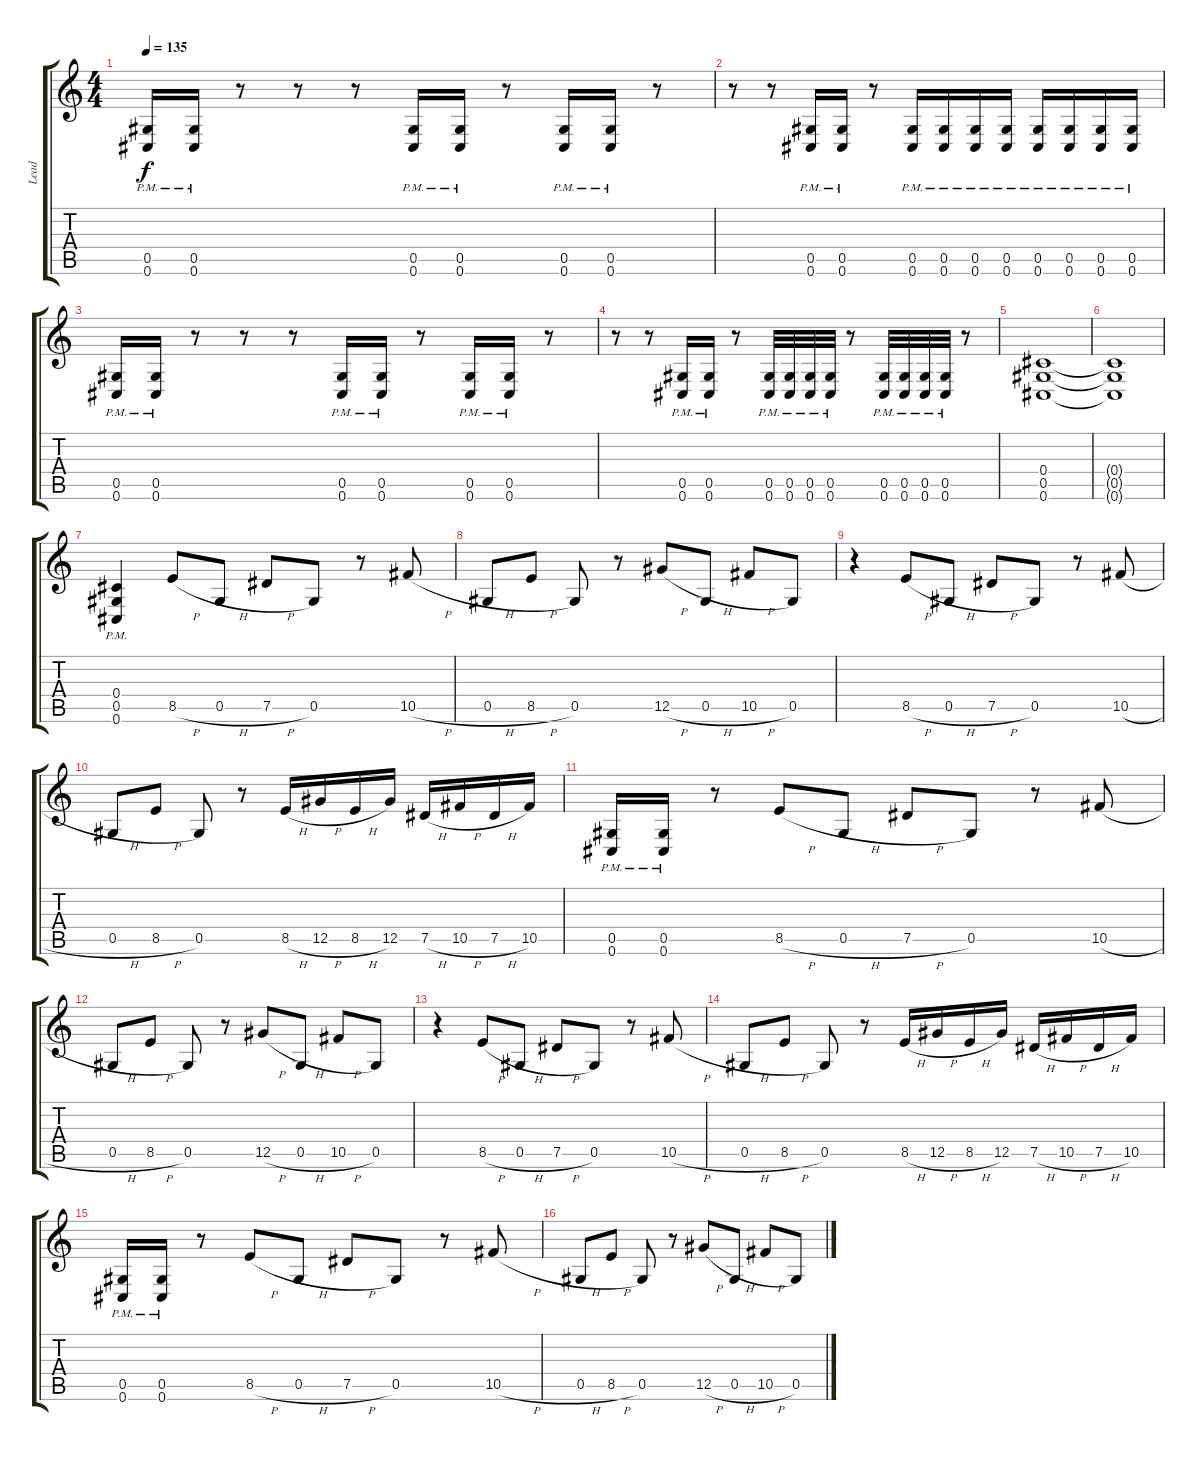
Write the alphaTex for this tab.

\track ("Lead" "Lead") {instrument distortionguitar}
\staff {score tabs}
\tuning (Eb4 Bb3 Gb3 Db3 Ab2 Db2) {hide}
\ts (4 4)
\tempo 135
\clef g2
\ks c
(0.5{pm} 0.6{pm}).16{dy f} (0.5{pm} 0.6{pm}).16 r.8 r.8 r.8 (0.5{pm} 0.6{pm}).16 (0.5{pm} 0.6{pm}).16 r.8 (0.5{pm} 0.6{pm}).16 (0.5{pm} 0.6{pm}).16 r.8 |
r.8 r.8 (0.5{pm} 0.6{pm}).16 (0.5{pm} 0.6{pm}).16 r.8 (0.5{pm} 0.6{pm}).16 (0.5{pm} 0.6{pm}).16 (0.5{pm} 0.6{pm}).16 (0.5{pm} 0.6{pm}).16 (0.5{pm} 0.6{pm}).16 (0.5{pm} 0.6{pm}).16 (0.5{pm} 0.6{pm}).16 (0.5{pm} 0.6{pm}).16 |
(0.5{pm} 0.6{pm}).16 (0.5{pm} 0.6{pm}).16 r.8 r.8 r.8 (0.5{pm} 0.6{pm}).16 (0.5{pm} 0.6{pm}).16 r.8 (0.5{pm} 0.6{pm}).16 (0.5{pm} 0.6{pm}).16 r.8 |
r.8 r.8 (0.5{pm} 0.6{pm}).16 (0.5{pm} 0.6{pm}).16 r.8 (0.5{pm} 0.6{pm}).32 (0.5{pm} 0.6{pm}).32 (0.5{pm} 0.6{pm}).32 (0.5{pm} 0.6{pm}).32 r.8 (0.5{pm} 0.6{pm}).32 (0.5{pm} 0.6{pm}).32 (0.5{pm} 0.6{pm}).32 (0.5{pm} 0.6{pm}).32 r.8 |
(0.4 0.5 0.6).1 |
(0.4{t} 0.5{t} 0.6{t}).1 |
(0.4{pm} 0.5{pm} 0.6{pm}).4 8.5{h}.8 0.5{h}.8 7.5{h}.8 0.5.8 r.8 10.5{h}.8 |
0.5{h}.8 8.5{h}.8 0.5.8 r.8 12.5{h}.8 0.5{h}.8 10.5{h}.8 0.5.8 |
r.4 8.5{h}.8 0.5{h}.8 7.5{h}.8 0.5.8 r.8 10.5{h}.8 |
0.5{h}.8 8.5{h}.8 0.5.8 r.8 8.5{h}.16 12.5{h}.16 8.5{h}.16 12.5.16 7.5{h}.16 10.5{h}.16 7.5{h}.16 10.5.16 |
(0.5{pm} 0.6{pm}).16 (0.5{pm} 0.6{pm}).16 r.8 8.5{h}.8 0.5{h}.8 7.5{h}.8 0.5.8 r.8 10.5{h}.8 |
0.5{h}.8 8.5{h}.8 0.5.8 r.8 12.5{h}.8 0.5{h}.8 10.5{h}.8 0.5.8 |
r.4 8.5{h}.8 0.5{h}.8 7.5{h}.8 0.5.8 r.8 10.5{h}.8 |
0.5{h}.8 8.5{h}.8 0.5.8 r.8 8.5{h}.16 12.5{h}.16 8.5{h}.16 12.5.16 7.5{h}.16 10.5{h}.16 7.5{h}.16 10.5.16 |
(0.5{pm} 0.6{pm}).16 (0.5{pm} 0.6{pm}).16 r.8 8.5{h}.8 0.5{h}.8 7.5{h}.8 0.5.8 r.8 10.5{h}.8 |
0.5{h}.8 8.5{h}.8 0.5.8 r.8 12.5{h}.8 0.5{h}.8 10.5{h}.8 0.5.8
